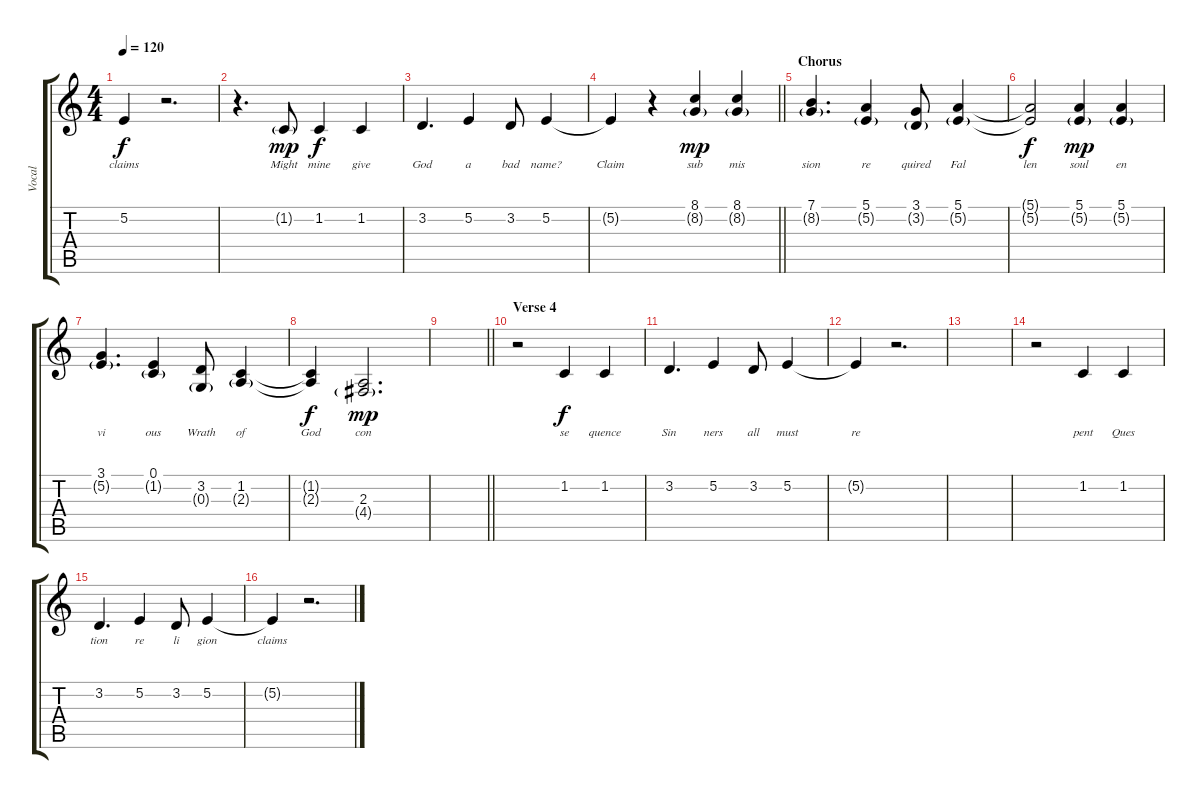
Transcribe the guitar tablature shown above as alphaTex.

\track ("Vocal" "Vocal") {instrument acousticgrandpiano}
\staff {score tabs}
\tuning (E4 B3 G3 D3 A2 E2) {hide}
\ts (4 4)
\tempo 120
\clef g2
\ks c
5.2{t}.4{lyrics (0 "claims") lyrics (1 "") lyrics (2 "") lyrics (3 "") lyrics (4 "") dy f} r.2{d} |
r.4{d} 1.2{g}.8{lyrics (0 "Might") lyrics (1 "") lyrics (2 "") lyrics (3 "") lyrics (4 "") dy mp} 1.2.4{lyrics (0 "mine") lyrics (1 "") lyrics (2 "") lyrics (3 "") lyrics (4 "") dy f} 1.2.4{lyrics (0 "give") lyrics (1 "") lyrics (2 "") lyrics (3 "") lyrics (4 "")} |
3.2.4{d lyrics (0 "God") lyrics (1 "") lyrics (2 "") lyrics (3 "") lyrics (4 "")} 5.2.4{lyrics (0 "a") lyrics (1 "") lyrics (2 "") lyrics (3 "") lyrics (4 "")} 3.2.8{lyrics (0 "bad") lyrics (1 "") lyrics (2 "") lyrics (3 "") lyrics (4 "")} 5.2.4{lyrics (0 "name?") lyrics (1 "") lyrics (2 "") lyrics (3 "") lyrics (4 "")} |
\barLineRight lightlight
5.2{t}.4{lyrics (0 "Claim") lyrics (1 "") lyrics (2 "") lyrics (3 "") lyrics (4 "")} r.4 (8.1 8.2{g}).4{lyrics (0 "sub") lyrics (1 "") lyrics (2 "") lyrics (3 "") lyrics (4 "") dy mp} (8.1 8.2{g}).4{lyrics (0 "mis") lyrics (1 "") lyrics (2 "") lyrics (3 "") lyrics (4 "")} |
\section ("" "Chorus")
(7.1 8.2{g}).4{d lyrics (0 "sion") lyrics (1 "") lyrics (2 "") lyrics (3 "") lyrics (4 "")} (5.1 5.2{g}).4{lyrics (0 "re") lyrics (1 "") lyrics (2 "") lyrics (3 "") lyrics (4 "")} (3.1 3.2{g}).8{lyrics (0 "quired") lyrics (1 "") lyrics (2 "") lyrics (3 "") lyrics (4 "")} (5.1 5.2{g}).4{lyrics (0 "Fal") lyrics (1 "") lyrics (2 "") lyrics (3 "") lyrics (4 "")} |
(5.1{t} 5.2{t}).2{lyrics (0 "len") lyrics (1 "") lyrics (2 "") lyrics (3 "") lyrics (4 "") dy f} (5.1 5.2{g}).4{lyrics (0 "soul") lyrics (1 "") lyrics (2 "") lyrics (3 "") lyrics (4 "") dy mp} (5.1 5.2{g}).4{lyrics (0 "en") lyrics (1 "") lyrics (2 "") lyrics (3 "") lyrics (4 "")} |
(3.1 5.2{g}).4{d lyrics (0 "vi") lyrics (1 "") lyrics (2 "") lyrics (3 "") lyrics (4 "")} (0.1 1.2{g}).4{lyrics (0 "ous") lyrics (1 "") lyrics (2 "") lyrics (3 "") lyrics (4 "")} (3.2 0.3{g}).8{lyrics (0 "Wrath") lyrics (1 "") lyrics (2 "") lyrics (3 "") lyrics (4 "")} (1.2 2.3{g}).4{lyrics (0 "of") lyrics (1 "") lyrics (2 "") lyrics (3 "") lyrics (4 "")} |
(1.2{t} 2.3{t}).4{lyrics (0 "God") lyrics (1 "") lyrics (2 "") lyrics (3 "") lyrics (4 "") dy f} (2.3 4.4{g}).2{d lyrics (0 "con") lyrics (1 "") lyrics (2 "") lyrics (3 "") lyrics (4 "") dy mp} |
\barLineRight lightlight
|
\section ("" "Verse 4")
r.2 1.2.4{lyrics (0 "se") lyrics (1 "") lyrics (2 "") lyrics (3 "") lyrics (4 "") dy f} 1.2.4{lyrics (0 "quence") lyrics (1 "") lyrics (2 "") lyrics (3 "") lyrics (4 "")} |
3.2.4{d lyrics (0 "Sin") lyrics (1 "") lyrics (2 "") lyrics (3 "") lyrics (4 "")} 5.2.4{lyrics (0 "ners") lyrics (1 "") lyrics (2 "") lyrics (3 "") lyrics (4 "")} 3.2.8{lyrics (0 "all") lyrics (1 "") lyrics (2 "") lyrics (3 "") lyrics (4 "")} 5.2.4{lyrics (0 "must") lyrics (1 "") lyrics (2 "") lyrics (3 "") lyrics (4 "")} |
5.2{t}.4{lyrics (0 "re") lyrics (1 "") lyrics (2 "") lyrics (3 "") lyrics (4 "")} r.2{d} |
|
r.2 1.2.4{lyrics (0 "pent") lyrics (1 "") lyrics (2 "") lyrics (3 "") lyrics (4 "")} 1.2.4{lyrics (0 "Ques") lyrics (1 "") lyrics (2 "") lyrics (3 "") lyrics (4 "")} |
3.2.4{d lyrics (0 "tion") lyrics (1 "") lyrics (2 "") lyrics (3 "") lyrics (4 "")} 5.2.4{lyrics (0 "re") lyrics (1 "") lyrics (2 "") lyrics (3 "") lyrics (4 "")} 3.2.8{lyrics (0 "li") lyrics (1 "") lyrics (2 "") lyrics (3 "") lyrics (4 "")} 5.2.4{lyrics (0 "gion") lyrics (1 "") lyrics (2 "") lyrics (3 "") lyrics (4 "")} |
5.2{t}.4{lyrics (0 "claims") lyrics (1 "") lyrics (2 "") lyrics (3 "") lyrics (4 "")} r.2{d}
